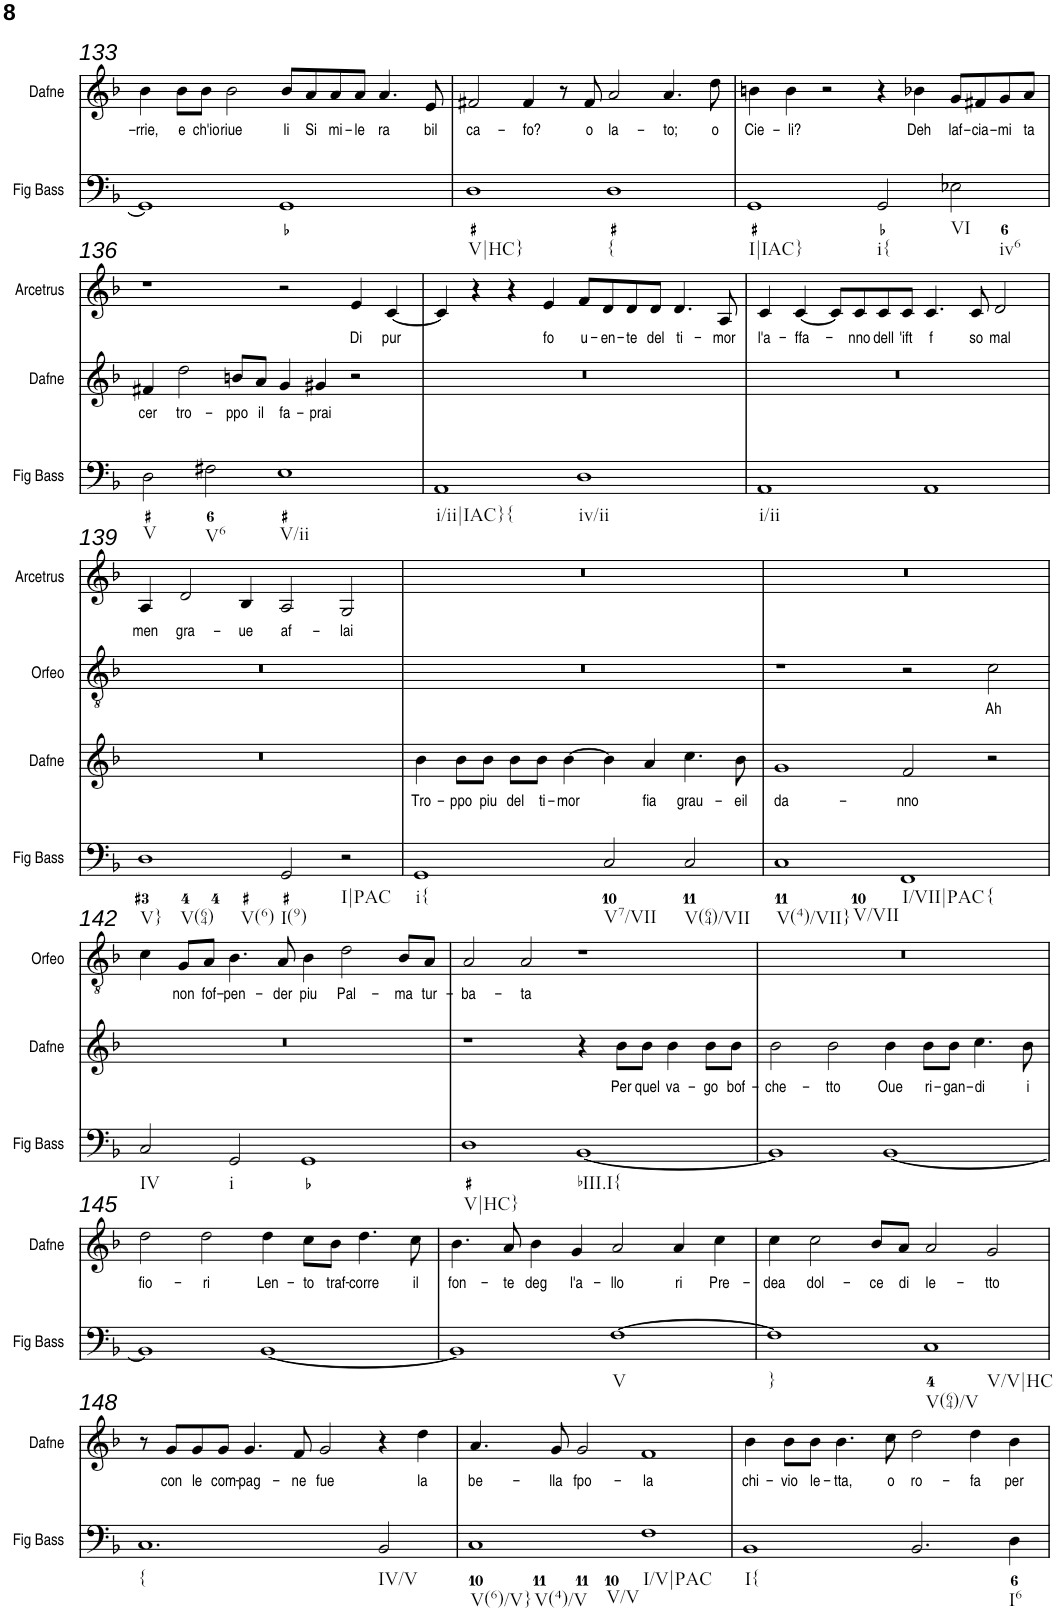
**kern	**kern	**text	**kern	**text	**kern	**text
*part4	*part3	*part3	*part2	*part2	*part1	*part1
*staff4	*staff3	*staff3	*staff2	*staff2	*staff1	*staff1
*I"Fig Bass	*I"Dafne	*	*I"Orfeo	*	*I"Arcetrus	*
*I'Fig Bass	*I'Dafne	*	*I'Orfeo	*	*I'Arcetrus	*
!!LO:PB:g=z
*clefF4	*clefG2	*	*clefGv2	*	*clefG2	*
*k[b-]	*k[b-]	*	*k[b-]	*	*k[b-]	*
*M4/2	*M4/2	*	*M4/2	*	*M4/2	*
=133	=133	=133	=133	=133	=133	=133
!	!	!LO:LY:b	!	!	!	!
1GG]	4b-\	-rrie,	0r	.	0r	.
!	!	!LO:LY:b	!	!	!	!
.	8b-\L	e	.	.	.	.
!	!	!LO:LY:b	!	!	!	!
.	8b-\J	ch'io	.	.	.	.
!	!	!LO:LY:b	!	!	!	!
.	2b-\	riue	.	.	.	.
!	!	!LO:LY:b	!	!	!	!
1GG	8b-/L	li	.	.	.	.
!	!	!LO:LY:b	!	!	!	!
.	8a/	Si	.	.	.	.
!	!	!LO:LY:b	!	!	!	!
.	8a/	mi-	.	.	.	.
!	!	!LO:LY:b	!	!	!	!
.	8a/J	-le	.	.	.	.
!	!	!LO:LY:b	!	!	!	!
.	4.a/	ra	.	.	.	.
!	!	!LO:LY:b	!	!	!	!
.	8e/	bil	.	.	.	.
=134	=134	=134	=134	=134	=134	=134
!LO:TX:b:t=V|HC}	!	!	!	!	!	!
!	!	!LO:LY:b	!	!	!	!
1D	2f#X/	ca-	0r	.	0r	.
!	!	!LO:LY:b	!	!	!	!
.	4f#/	-fo?	.	.	.	.
.	8r	.	.	.	.	.
!	!	!LO:LY:b	!	!	!	!
.	8f#/	o	.	.	.	.
!LO:TX:b:t={	!	!	!	!	!	!
!	!	!LO:LY:b	!	!	!	!
1D	2a/	la-	.	.	.	.
!	!	!LO:LY:b	!	!	!	!
.	4.a/	-to;	.	.	.	.
!	!	!LO:LY:b	!	!	!	!
.	8dd\	o	.	.	.	.
=135	=135	=135	=135	=135	=135	=135
!LO:TX:b:t=I|IAC}	!	!	!	!	!	!
!	!	!LO:LY:b	!	!	!	!
1GG	4bn\	Cie-	0r	.	0r	.
!	!	!LO:LY:b	!	!	!	!
.	4b\	-li?	.	.	.	.
.	2r	.	.	.	.	.
!LO:TX:b:t=i{	!	!	!	!	!	!
2GG/	4r	.	.	.	.	.
!	!	!LO:LY:b	!	!	!	!
.	4b-X\	Deh	.	.	.	.
!LO:TX:b:t=VI	!	!	!	!	!	!
!LO:TX:b:t=iv6	!	!	!	!	!	!
!	!	!LO:LY:b	!	!	!	!
2E-X\	8g/L	laf-	.	.	.	.
!	!	!LO:LY:b	!	!	!	!
.	8f#X/	-cia-	.	.	.	.
!	!	!LO:LY:b	!	!	!	!
.	8g/	-mi	.	.	.	.
!	!	!LO:LY:b	!	!	!	!
.	8a/J	ta	.	.	.	.
!!LO:LB:g=z
=136	=136	=136	=136	=136	=136	=136
!LO:TX:b:t=V	!	!	!	!	!	!
!	!	!LO:LY:b	!	!	!	!
2D\	4f#X/	cer	0r	.	1r	.
!	!	!LO:LY:b	!	!	!	!
.	2dd\	tro-	.	.	.	.
!LO:TX:b:t=V6	!	!	!	!	!	!
2F#X\	.	.	.	.	.	.
!	!	!LO:LY:b	!	!	!	!
.	8bn/L	-ppo	.	.	.	.
!	!	!LO:LY:b	!	!	!	!
.	8a/J	il	.	.	.	.
!LO:TX:b:t=V/ii	!	!	!	!	!	!
!	!	!LO:LY:b	!	!	!	!
1E	4g/	fa-	.	.	2r	.
!	!	!LO:LY:b	!	!	!	!
.	4g#X/	-prai	.	.	.	.
!	!	!	!	!	!	!LO:LY:b
.	2r	.	.	.	4e/	Di
!	!	!	!	!	!	!LO:LY:b
.	.	.	.	.	[4c/	pur
=137	=137	=137	=137	=137	=137	=137
!LO:TX:b:t=i/ii|IAC}{	!	!	!	!	!	!
1AA	0r	.	0r	.	4c/]	.
.	.	.	.	.	4r	.
.	.	.	.	.	4r	.
!	!	!	!	!	!	!LO:LY:b
.	.	.	.	.	4e/	fo
!LO:TX:b:t=iv/ii	!	!	!	!	!	!
!	!	!	!	!	!	!LO:LY:b
1D	.	.	.	.	8f/L	u-
!	!	!	!	!	!	!LO:LY:b
.	.	.	.	.	8d/	-en-
!	!	!	!	!	!	!LO:LY:b
.	.	.	.	.	8d/	-te
!	!	!	!	!	!	!LO:LY:b
.	.	.	.	.	8d/J	del
!	!	!	!	!	!	!LO:LY:b
.	.	.	.	.	4.d/	ti-
!	!	!	!	!	!	!LO:LY:b
.	.	.	.	.	8A/	-mor
=138	=138	=138	=138	=138	=138	=138
!LO:TX:b:t=i/ii	!	!	!	!	!	!
!	!	!	!	!	!	!LO:LY:b
1AA	0r	.	0r	.	4c/	l'a-
!	!	!	!	!	!	!LO:LY:b
.	.	.	.	.	[4c/	-ffa-
.	.	.	.	.	8c/L]	.
!	!	!	!	!	!	!LO:LY:b
.	.	.	.	.	8c/	-nno
!	!	!	!	!	!	!LO:LY:b
.	.	.	.	.	8c/	dell
!	!	!	!	!	!	!LO:LY:b
.	.	.	.	.	8c/J	'ift
!	!	!	!	!	!	!LO:LY:b
1AA	.	.	.	.	4.c/	f
!	!	!	!	!	!	!LO:LY:b
.	.	.	.	.	8c/	so
!	!	!	!	!	!	!LO:LY:b
.	.	.	.	.	2d/	mal
!!LO:LB:g=z
=139	=139	=139	=139	=139	=139	=139
!LO:TX:b:t=V}	!	!	!	!	!	!
!LO:TX:b:t=V(64)	!	!	!	!	!	!
!LO:TX:b:t=V(6)	!	!	!	!	!	!
!	!	!	!	!	!	!LO:LY:b
1D	0r	.	0r	.	4A/	men
!	!	!	!	!	!	!LO:LY:b
.	.	.	.	.	2d/	gra-
!	!	!	!	!	!	!LO:LY:b
.	.	.	.	.	4B-/	-ue
!LO:TX:b:t=I(9)	!	!	!	!	!	!
!	!	!	!	!	!	!LO:LY:b
2GG/	.	.	.	.	2A/	af-
!LO:TX:b:t=I|PAC	!	!	!	!	!	!
!	!	!	!	!	!	!LO:LY:b
2r	.	.	.	.	2G/	-lai
=140	=140	=140	=140	=140	=140	=140
!LO:TX:b:t=i{	!	!	!	!	!	!
!	!	!LO:LY:b	!	!	!	!
1GG	4b-\	Tro-	0r	.	0r	.
!	!	!LO:LY:b	!	!	!	!
.	8b-\L	-ppo	.	.	.	.
!	!	!LO:LY:b	!	!	!	!
.	8b-\J	piu	.	.	.	.
!	!	!LO:LY:b	!	!	!	!
.	8b-\L	del	.	.	.	.
!	!	!LO:LY:b	!	!	!	!
.	8b-\J	ti-	.	.	.	.
!	!	!LO:LY:b	!	!	!	!
.	[4b-\	-mor	.	.	.	.
!LO:TX:b:t=V7/VII	!	!	!	!	!	!
2C/	4b-\]	.	.	.	.	.
!	!	!LO:LY:b	!	!	!	!
.	4a/	fia	.	.	.	.
!LO:TX:b:t=V(64)/VII	!	!	!	!	!	!
!	!	!LO:LY:b	!	!	!	!
2C/	4.cc\	grau-	.	.	.	.
!	!	!LO:LY:b	!	!	!	!
.	8b-\	-eil	.	.	.	.
=141	=141	=141	=141	=141	=141	=141
!LO:TX:b:t=V(4)/VII}	!	!	!	!	!	!
!LO:TX:b:t=V/VII	!	!	!	!	!	!
!	!	!LO:LY:b	!	!	!	!
1C	1g	da-	1r	.	0r	.
!LO:TX:b:t=I/VII|PAC	!	!	!	!	!	!
!LO:TX:b:t={	!	!	!	!	!	!
!	!	!LO:LY:b	!	!	!	!
1FF	2f/	-nno	2r	.	.	.
!	!	!	!	!LO:LY:b	!	!
.	2r	.	2c\	Ah	.	.
!!LO:LB:g=z
=142	=142	=142	=142	=142	=142	=142
!LO:TX:b:t=IV	!	!	!	!	!	!
2C/	0r	.	4c\	.	0r	.
!	!	!	!	!LO:LY:b	!	!
.	.	.	8G/L	non	.	.
!	!	!	!	!LO:LY:b	!	!
.	.	.	8A/J	fof-	.	.
!LO:TX:b:t=i	!	!	!	!	!	!
!	!	!	!	!LO:LY:b	!	!
2GG/	.	.	4.B-\	-pen-	.	.
!	!	!	!	!LO:LY:b	!	!
.	.	.	8A/	-der	.	.
!	!	!	!	!LO:LY:b	!	!
1GG	.	.	4B-\	piu	.	.
!	!	!	!	!LO:LY:b	!	!
.	.	.	2d\	Pal-	.	.
!	!	!	!	!LO:LY:b	!	!
.	.	.	8B-/L	-ma	.	.
!	!	!	!	!LO:LY:b	!	!
.	.	.	8A/J	tur-	.	.
=143	=143	=143	=143	=143	=143	=143
!LO:TX:b:t=V|HC}	!	!	!	!	!	!
!	!	!	!	!LO:LY:b	!	!
1D	1r	.	2A/	-ba-	0r	.
!	!	!	!	!LO:LY:b	!	!
.	.	.	2A/	-ta	.	.
!LO:TX:b:t=bIII.I{	!	!	!	!	!	!
[1BB-	4r	.	1r	.	.	.
!	!	!LO:LY:b	!	!	!	!
.	8b-\L	Per	.	.	.	.
!	!	!LO:LY:b	!	!	!	!
.	8b-\J	quel	.	.	.	.
!	!	!LO:LY:b	!	!	!	!
.	4b-\	va-	.	.	.	.
!	!	!LO:LY:b	!	!	!	!
.	8b-\L	-go	.	.	.	.
!	!	!LO:LY:b	!	!	!	!
.	8b-\J	bof-	.	.	.	.
=144	=144	=144	=144	=144	=144	=144
!	!	!LO:LY:b	!	!	!	!
1BB-]	2b-\	-che-	0r	.	0r	.
!	!	!LO:LY:b	!	!	!	!
.	2b-\	-tto	.	.	.	.
!	!	!LO:LY:b	!	!	!	!
[1BB-	4b-\	Oue	.	.	.	.
!	!	!LO:LY:b	!	!	!	!
.	8b-\L	ri-	.	.	.	.
!	!	!LO:LY:b	!	!	!	!
.	8b-\J	-gan-	.	.	.	.
!	!	!LO:LY:b	!	!	!	!
.	4.cc\	-di	.	.	.	.
!	!	!LO:LY:b	!	!	!	!
.	8b-\	i	.	.	.	.
!!LO:LB:g=z
=145	=145	=145	=145	=145	=145	=145
!	!	!LO:LY:b	!	!	!	!
1BB-]	2dd\	fio-	0r	.	0r	.
!	!	!LO:LY:b	!	!	!	!
.	2dd\	-ri	.	.	.	.
!	!	!LO:LY:b	!	!	!	!
[1BB-	4dd\	Len-	.	.	.	.
!	!	!LO:LY:b	!	!	!	!
.	8cc\L	-to	.	.	.	.
!	!	!LO:LY:b	!	!	!	!
.	8b-\J	traf-	.	.	.	.
!	!	!LO:LY:b	!	!	!	!
.	4.dd\	-corre	.	.	.	.
!	!	!LO:LY:b	!	!	!	!
.	8cc\	il	.	.	.	.
=146	=146	=146	=146	=146	=146	=146
!	!	!LO:LY:b	!	!	!	!
1BB-]	4.b-\	fon-	0r	.	0r	.
!	!	!LO:LY:b	!	!	!	!
.	8a/	-te	.	.	.	.
!	!	!LO:LY:b	!	!	!	!
.	4b-\	deg	.	.	.	.
!	!	!LO:LY:b	!	!	!	!
.	4g/	l'a-	.	.	.	.
!LO:TX:b:t=V	!	!	!	!	!	!
!	!	!LO:LY:b	!	!	!	!
[1F	2a/	-llo	.	.	.	.
!	!	!LO:LY:b	!	!	!	!
.	4a/	ri	.	.	.	.
!	!	!LO:LY:b	!	!	!	!
.	4cc\	Pre-	.	.	.	.
=147	=147	=147	=147	=147	=147	=147
!LO:TX:b:t=}	!	!	!	!	!	!
!	!	!LO:LY:b	!	!	!	!
1F]	4cc\	-dea	0r	.	0r	.
!	!	!LO:LY:b	!	!	!	!
.	2cc\	dol-	.	.	.	.
!	!	!LO:LY:b	!	!	!	!
.	8b-/L	-ce	.	.	.	.
!	!	!LO:LY:b	!	!	!	!
.	8a/J	di	.	.	.	.
!LO:TX:b:t=V(64)/V	!	!	!	!	!	!
!LO:TX:b:t=V/V|HC	!	!	!	!	!	!
!	!	!LO:LY:b	!	!	!	!
1C	2a/	le-	.	.	.	.
!	!	!LO:LY:b	!	!	!	!
.	2g/	-tto	.	.	.	.
!!LO:LB:g=z
=148	=148	=148	=148	=148	=148	=148
!LO:TX:b:t={	!	!	!	!	!	!
1.C	8r	.	0r	.	0r	.
!	!	!LO:LY:b	!	!	!	!
.	8g/L	con	.	.	.	.
!	!	!LO:LY:b	!	!	!	!
.	8g/	le	.	.	.	.
!	!	!LO:LY:b	!	!	!	!
.	8g/J	com-	.	.	.	.
!	!	!LO:LY:b	!	!	!	!
.	4.g/	-pag-	.	.	.	.
!	!	!LO:LY:b	!	!	!	!
.	8f/	-ne	.	.	.	.
!	!	!LO:LY:b	!	!	!	!
.	2g/	fue	.	.	.	.
!LO:TX:b:t=IV/V	!	!	!	!	!	!
2BB-/	4r	.	.	.	.	.
!	!	!LO:LY:b	!	!	!	!
.	4dd\	la	.	.	.	.
=149	=149	=149	=149	=149	=149	=149
!LO:TX:b:t=V(6)/V}	!	!	!	!	!	!
!LO:TX:b:t=V(4)/V	!	!	!	!	!	!
!LO:TX:b:t=V/V	!	!	!	!	!	!
!	!	!LO:LY:b	!	!	!	!
1C	4.a/	be-	0r	.	0r	.
!	!	!LO:LY:b	!	!	!	!
.	8g/	-lla	.	.	.	.
!	!	!LO:LY:b	!	!	!	!
.	2g/	fpo-	.	.	.	.
!LO:TX:b:t=I/V|PAC	!	!	!	!	!	!
!	!	!LO:LY:b	!	!	!	!
1F	1f	-la	.	.	.	.
=150	=150	=150	=150	=150	=150	=150
!LO:TX:b:t=I{	!	!	!	!	!	!
!	!	!LO:LY:b	!	!	!	!
1BB-	4b-\	chi-	0r	.	0r	.
!	!	!LO:LY:b	!	!	!	!
.	8b-\L	-vio	.	.	.	.
!	!	!LO:LY:b	!	!	!	!
.	8b-\J	le-	.	.	.	.
!	!	!LO:LY:b	!	!	!	!
.	4.b-\	-tta,	.	.	.	.
!	!	!LO:LY:b	!	!	!	!
.	8cc\	o	.	.	.	.
!	!	!LO:LY:b	!	!	!	!
2.BB-/	2dd\	ro-	.	.	.	.
!	!	!LO:LY:b	!	!	!	!
.	4dd\	-fa	.	.	.	.
!LO:TX:b:t=I6	!	!	!	!	!	!
!	!	!LO:LY:b	!	!	!	!
4D\	4b-\	per	.	.	.	.
=	=	=	=	=	=	=
*-	*-	*-	*-	*-	*-	*-
